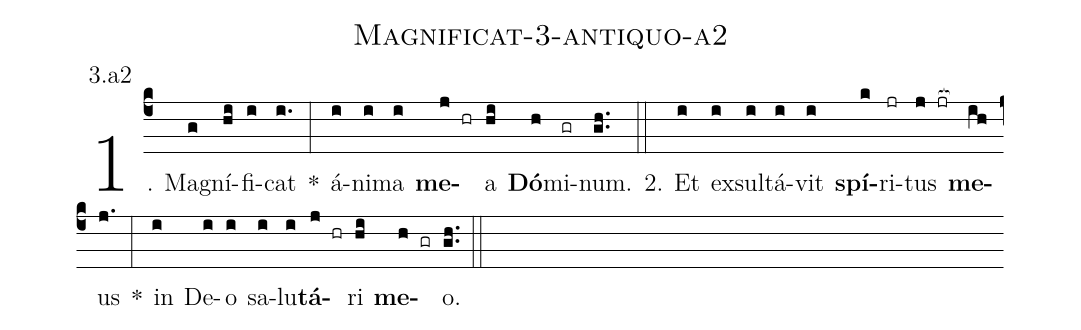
name: Magnificat-3-antiquo-a2;
annotation: 3.a2;
%%
(c4)1. Ma(g)gní(hi)fi(i)cat(i.) *(:) á(i)ni(i)ma(i) <b>me</b>(j hr)a(hi) <b>Dó</b>(h)mi(gr)num.(gh..) (::)
2. Et(i) ex(i)sul(i)tá(i)vit(i) <b>spí</b>(k)ri(jr)tus(j jr[ocb:1{]) <b>me</b>(ih[ocb:0}])us(j.) *(:) in(i) De(i)o(i) sa(i)lu(i)<b>tá</b>(j hr)ri(hi) <b>me</b>(h gr)o.(gh..) (::)
